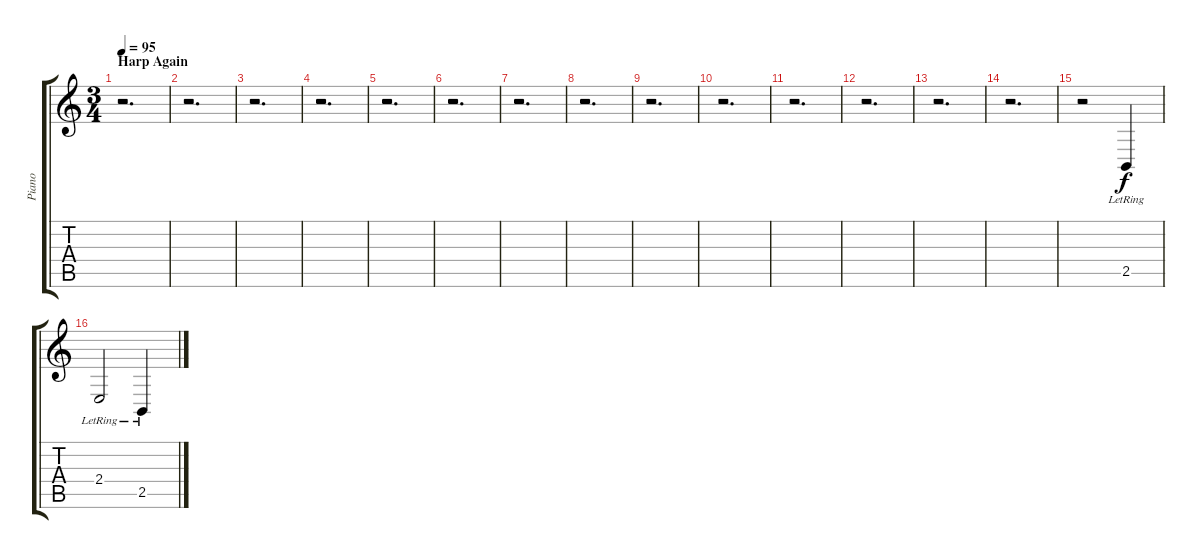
\track ("Piano" "Piano") {instrument brightacousticpiano}
\staff {score tabs}
\tuning (E4 B3 G3 D3 A2 E2) {hide}
\ts (3 4)
\section ("" "Harp Again")
\tempo 95
\clef g2
\ks c
r.2{d dy f} |
r.2{d} |
r.2{d} |
r.2{d} |
r.2{d} |
r.2{d} |
r.2{d} |
r.2{d} |
r.2{d} |
r.2{d} |
r.2{d} |
r.2{d} |
r.2{d} |
r.2{d} |
r.2 2.5{lr}.4 |
2.4{lr}.2 2.5{lr}.4
